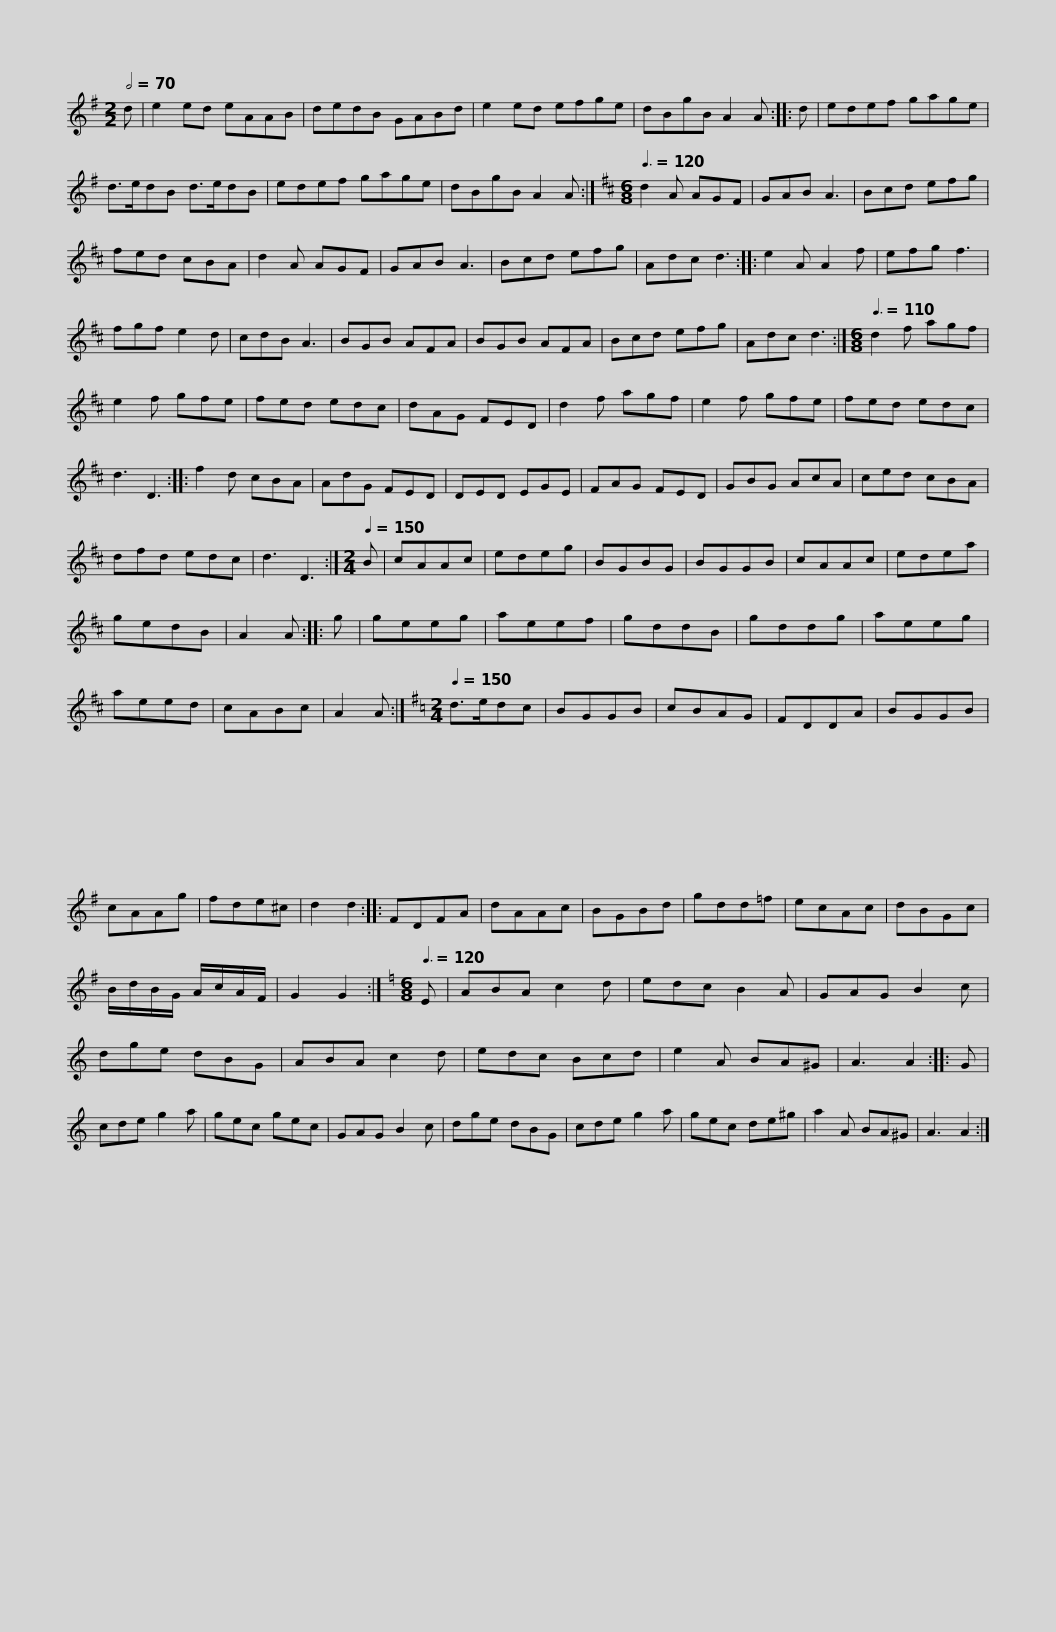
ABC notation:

X:1
L:1/8
Q:1/2=70
M:2/2
I:linebreak $
K:Emin
V:1 treble
V:1
 d | e2 ed eAAB | dedB GABd | e2 ed efge | dBgB A2 A ::$ %5
 d | edef gage | d>edB d>edB | edef gage | dBgB A2 A :| %10
[K:D][M:6/8][Q:3/8=120] d2 A AGF |$ GAB A3 | Bcd efg | fed cBA |$ d2 A AGF | %15
 GAB A3 | Bcd efg | Adc d3 ::$ e2 A A2 f | efg f3 | %20
 fgf e2 d | cdB A3 |$ BGB AFA | BGB AFA | Bcd efg | %25
 Adc d3 :|[M:6/8][Q:3/8=110] d2 f agf | e2 f gfe | fed edc |$ dAG FED | %30
 d2 f agf | e2 f gfe | fed edc | d3 D3 ::$ f2 d cBA | %35
 AdG FED | DED EGE | FAG FED | GBG AcA | ced cBA | %40
 dfd edc |$ d3 D3 :|[M:2/4][Q:1/4=150] B | cAAc | edeg | %45
 BGBG | BGGB | cAAc | edea | gedB | %50
 A2 A ::$ g | geeg | aeef | gddB | %55
 gddg | aeeg | aeed | cABc | A2 A :| %60
[K:G][M:2/4][Q:1/4=150] d>edc |$ BGGB | cBAG | FDDA | BGGB | %65
 cAAg | fde^c | d2 d2 ::$ FDFA | dAAc | %70
 BGBd | gdd=f | ecAc | dBGc | B/d/B/G/ A/c/A/F/ | %75
 G2 G2 :|[K:Amin][M:6/8][Q:3/8=120] E | ABA c2 d |$ edc B2 A | GAG B2 c | %80
 dge dBG |$ ABA c2 d | edc Bcd | e2 A BA^G | A3 A2 ::$ %85
 G | cde g2 a | gec gec | GAG B2 c | dge dBG |$ %90
 cde g2 a | gec de^g | a2 A BA^G | A3 A2 :| %94
